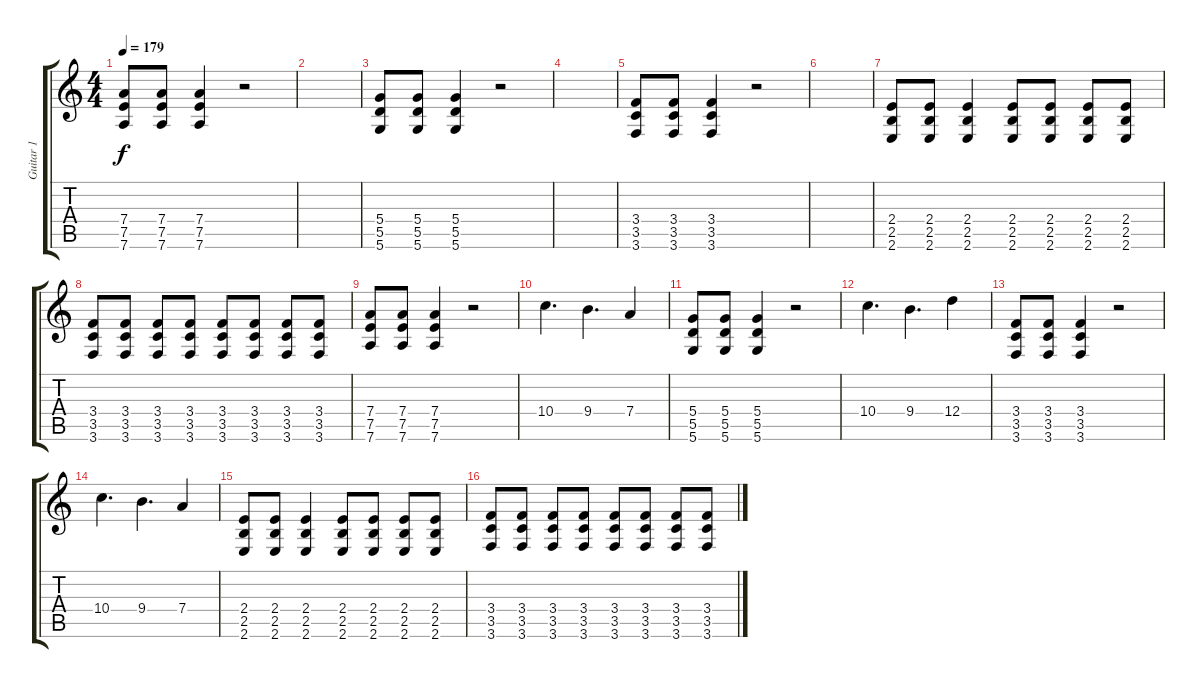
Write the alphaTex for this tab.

\track ("Guitar 1" "Guitar 1") {instrument distortionguitar}
\staff {score tabs}
\tuning (E4 B3 G3 D3 A2 D2) {hide}
\ts (4 4)
\tempo 179
\clef g2
\ks c
(7.4 7.5 7.6).8{dy f} (7.4 7.5 7.6).8 (7.4 7.5 7.6).4 r.2 |
|
(5.4 5.5 5.6).8 (5.4 5.5 5.6).8 (5.4 5.5 5.6).4 r.2 |
|
(3.4 3.5 3.6).8 (3.4 3.5 3.6).8 (3.4 3.5 3.6).4 r.2 |
|
(2.4 2.5 2.6).8 (2.4 2.5 2.6).8 (2.4 2.5 2.6).4 (2.4 2.5 2.6).8 (2.4 2.5 2.6).8 (2.4 2.5 2.6).8 (2.4 2.5 2.6).8 |
(3.4 3.5 3.6).8 (3.4 3.5 3.6).8 (3.4 3.5 3.6).8 (3.4 3.5 3.6).8 (3.4 3.5 3.6).8 (3.4 3.5 3.6).8 (3.4 3.5 3.6).8 (3.4 3.5 3.6).8 |
(7.4 7.5 7.6).8 (7.4 7.5 7.6).8 (7.4 7.5 7.6).4 r.2 |
10.4.4{d} 9.4.4{d} 7.4.4 |
(5.4 5.5 5.6).8 (5.4 5.5 5.6).8 (5.4 5.5 5.6).4 r.2 |
10.4.4{d} 9.4.4{d} 12.4.4 |
(3.4 3.5 3.6).8 (3.4 3.5 3.6).8 (3.4 3.5 3.6).4 r.2 |
10.4.4{d} 9.4.4{d} 7.4.4 |
(2.4 2.5 2.6).8 (2.4 2.5 2.6).8 (2.4 2.5 2.6).4 (2.4 2.5 2.6).8 (2.4 2.5 2.6).8 (2.4 2.5 2.6).8 (2.4 2.5 2.6).8 |
(3.4 3.5 3.6).8 (3.4 3.5 3.6).8 (3.4 3.5 3.6).8 (3.4 3.5 3.6).8 (3.4 3.5 3.6).8 (3.4 3.5 3.6).8 (3.4 3.5 3.6).8 (3.4 3.5 3.6).8
